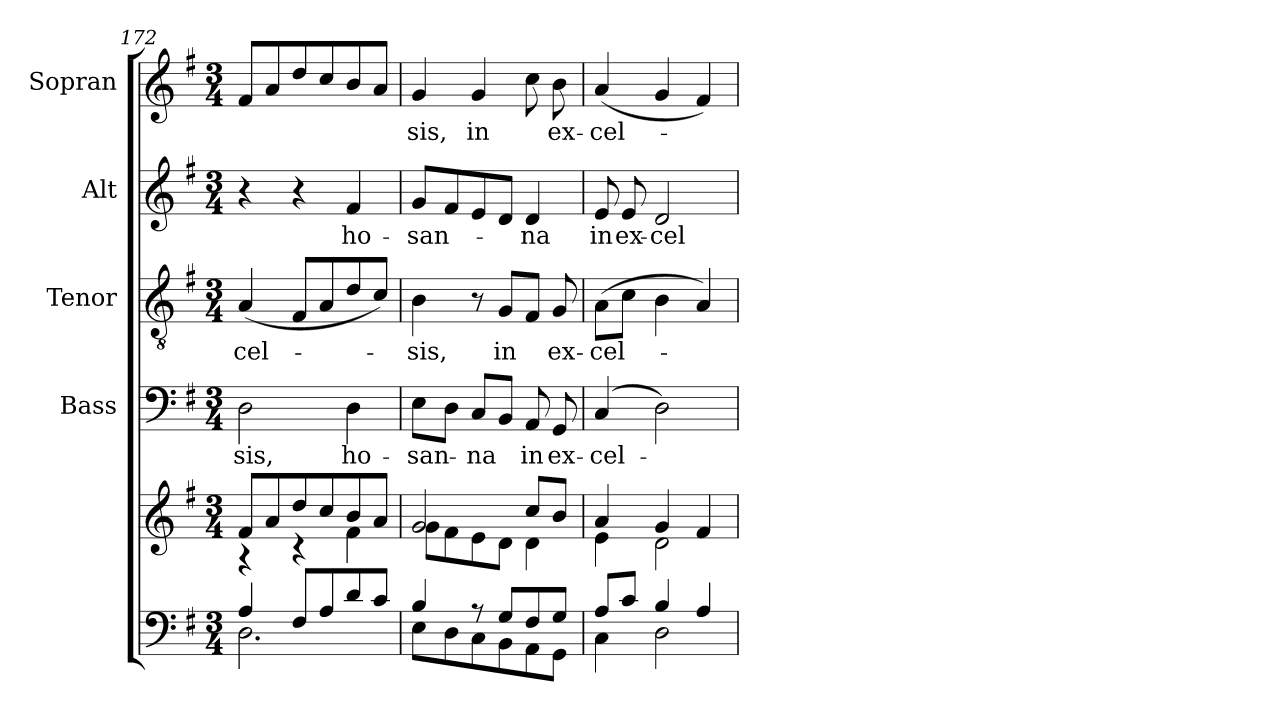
**kern	**kern	**kern	**text	**kern	**text	**kern	**text	**kern	**text
*part5	*part5	*part4	*part4	*part3	*part3	*part2	*part2	*part1	*part1
*staff6	*staff5	*staff4	*staff4	*staff3	*staff3	*staff2	*staff2	*staff1	*staff1
*	*	*I"Bass	*	*I"Tenor	*	*I"Alt	*	*I"Sopran	*
*	*	*I'B	*	*I'T	*	*I'A	*	*I'S	*
*clefF4	*clefG2	*clefF4	*	*clefGv2	*	*clefG2	*	*clefG2	*
*k[f#]	*k[f#]	*k[f#]	*	*k[f#]	*	*k[f#]	*	*k[f#]	*
*G:	*G:	*G:	*	*G:	*	*G:	*	*G:	*
*M3/4	*M3/4	*M3/4	*	*M3/4	*	*M3/4	*	*M3/4	*
=172	=172	=172	=172	=172	=172	=172	=172	=172	=172
*^	*^	*	*	*	*	*	*	*	*
!	!	!	!	!	!LO:LY:b	!	!LO:LY:b	!	!	!	!
4A/	2.D\	8f#/L	4rA	2D\	-sis,	(<4A/	-cel-	4r	.	8f#/L	.
.	.	8a/	.	.	.	.	.	.	.	8a/	.
8F#/L	.	8dd/	4rB	.	.	8F#/L	.	4r	.	8dd/	.
8A/	.	8cc/	.	.	.	8A/	.	.	.	8cc/	.
!	!	!	!	!	!LO:LY:b	!	!	!	!LO:LY:b	!	!
8d/	.	8b/	4f#\	4D\	ho-	8d/	.	4f#/	ho-	8b/	.
8c/J	.	8a/J	.	.	.	8c/J)	.	.	.	8a/J	.
=173	=173	=173	=173	=173	=173	=173	=173	=173	=173	=173	=173
!	!	!	!	!	!LO:LY:b	!	!LO:LY:b	!	!LO:LY:b	!	!LO:LY:b
4B/	8E\L	2g/	8g\L	8E\L	-san-	4B\	-sis,	8g/L	-san-	4g/	-sis,
.	8D\	.	8f#\	8D\J	.	.	.	8f#/	.	.	.
!	!	!	!	!	!LO:LY:b	!	!	!	!	!	!LO:LY:b
8rA	8C\	.	8e\	8C/L	-na	8r	.	8e/	.	4g/	in
!	!	!	!	!	!	!	!LO:LY:b	!	!	!	!
8G/L	8BB\	.	8d\J	8BB/J	.	8G/L	in	8d/J	.	.	.
!	!	!	!	!	!LO:LY:b	!	!	!	!LO:LY:b	!	!
8F#/	8AA\	8cc/L	4d\	8AA/	in	8F#/J	.	4d/	-na	8cc\	.
!	!	!	!	!	!LO:LY:b	!	!LO:LY:b	!	!	!	!LO:LY:b
8G/J	8GG\J	8b/J	.	8GG/	ex-	8G/	ex-	.	.	8b\	ex-
=174	=174	=174	=174	=174	=174	=174	=174	=174	=174	=174	=174
!	!	!	!	!	!LO:LY:b	!	!LO:LY:b	!	!LO:LY:b	!	!LO:LY:b
8A/L	4C\	4a/	4e\	(4C/	-cel-	(>8A\L	-cel-	8e/	in	(<4a/	-cel-
!	!	!	!	!	!	!	!	!	!LO:LY:b	!	!
8c/J	.	.	.	.	.	8c\J	.	8e/	ex-	.	.
!	!	!	!	!	!	!	!	!	!LO:LY:b	!	!
4B/	2D\	4g/	2d\	2D\)	.	4B\	.	2d/	-cel-	4g/	.
4A/	.	4f#/	.	.	.	4A/)	.	.	.	4f#/)	.
*v	*v	*	*	*	*	*	*	*	*	*	*
*	*v	*v	*	*	*	*	*	*	*	*
=	=	=	=	=	=	=	=	=	=
*-	*-	*-	*-	*-	*-	*-	*-	*-	*-
